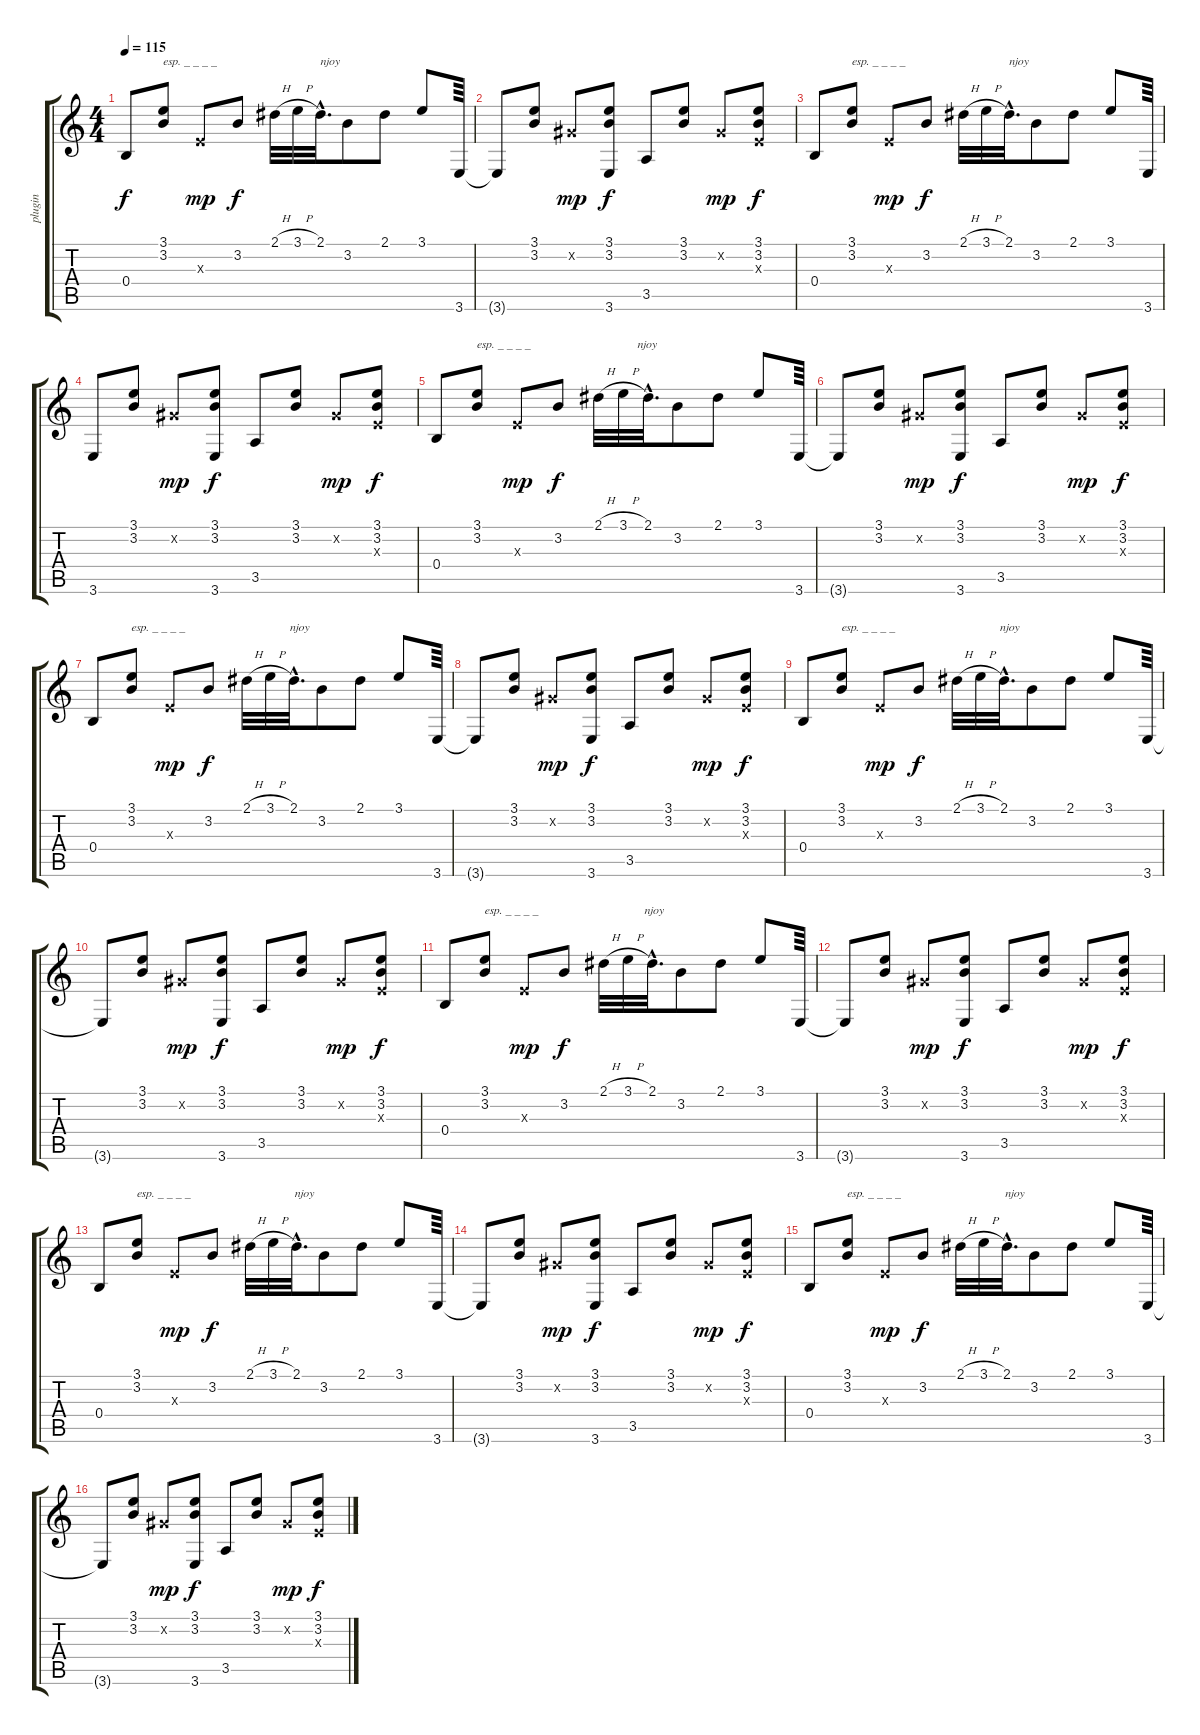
\track ("plugin" "plugin") {instrument acousticguitarsteel}
\staff {score tabs}
\tuning (Db4 Ab3 E3 B2 Gb2 Db2) {hide}
\ts (4 4)
\tempo 115
\clef g2
\ks c
0.4.8{dy f} (3.1 3.2).8{txt "esp. _ _ _ _"} 0.3{x}.8{txt "                                        njoy" dy mp} 3.2.8{dy f} 2.1{h}.32 3.1{h}.32 2.1{hac}.32{d} 3.2.8 2.1.8 3.1.8 3.6.64 |
3.6{t}.8{volume 8} (3.1 3.2).8 0.2{x}.8{dy mp} (3.1 3.2 3.6).8{dy f} 3.5.8 (3.1 3.2).8 0.2{x}.8{dy mp} (3.1 3.2 0.3{x}).8{dy f} |
0.4.8 (3.1 3.2).8{txt "esp. _ _ _ _"} 0.3{x}.8{txt "                                        njoy" dy mp} 3.2.8{dy f} 2.1{h}.32 3.1{h}.32 2.1{hac}.32{d} 3.2.8 2.1.8 3.1.8 3.6.64 |
3.6.8{volume 8} (3.1 3.2).8 0.2{x}.8{dy mp} (3.1 3.2 3.6).8{dy f} 3.5.8 (3.1 3.2).8 0.2{x}.8{dy mp} (3.1 3.2 0.3{x}).8{dy f} |
0.4.8 (3.1 3.2).8{txt "esp. _ _ _ _"} 0.3{x}.8{txt "                                        njoy" dy mp} 3.2.8{dy f} 2.1{h}.32 3.1{h}.32 2.1{hac}.32{d} 3.2.8 2.1.8 3.1.8 3.6.64 |
3.6{t}.8{volume 8} (3.1 3.2).8 0.2{x}.8{dy mp} (3.1 3.2 3.6).8{dy f} 3.5.8 (3.1 3.2).8 0.2{x}.8{dy mp} (3.1 3.2 0.3{x}).8{dy f} |
0.4.8 (3.1 3.2).8{txt "esp. _ _ _ _"} 0.3{x}.8{txt "                                        njoy" dy mp} 3.2.8{dy f} 2.1{h}.32 3.1{h}.32 2.1{hac}.32{d} 3.2.8 2.1.8 3.1.8 3.6.64 |
3.6{t}.8{volume 8} (3.1 3.2).8 0.2{x}.8{dy mp} (3.1 3.2 3.6).8{dy f} 3.5.8 (3.1 3.2).8 0.2{x}.8{dy mp} (3.1 3.2 0.3{x}).8{dy f} |
0.4.8 (3.1 3.2).8{txt "esp. _ _ _ _"} 0.3{x}.8{txt "                                        njoy" dy mp} 3.2.8{dy f} 2.1{h}.32 3.1{h}.32 2.1{hac}.32{d} 3.2.8 2.1.8 3.1.8 3.6.64 |
3.6{t}.8{volume 8} (3.1 3.2).8 0.2{x}.8{dy mp} (3.1 3.2 3.6).8{dy f} 3.5.8 (3.1 3.2).8 0.2{x}.8{dy mp} (3.1 3.2 0.3{x}).8{dy f} |
0.4.8 (3.1 3.2).8{txt "esp. _ _ _ _"} 0.3{x}.8{txt "                                        njoy" dy mp} 3.2.8{dy f} 2.1{h}.32 3.1{h}.32 2.1{hac}.32{d} 3.2.8 2.1.8 3.1.8 3.6.64 |
3.6{t}.8{volume 8} (3.1 3.2).8 0.2{x}.8{dy mp} (3.1 3.2 3.6).8{dy f} 3.5.8 (3.1 3.2).8 0.2{x}.8{dy mp} (3.1 3.2 0.3{x}).8{dy f} |
0.4.8 (3.1 3.2).8{txt "esp. _ _ _ _"} 0.3{x}.8{txt "                                        njoy" dy mp} 3.2.8{dy f} 2.1{h}.32 3.1{h}.32 2.1{hac}.32{d} 3.2.8 2.1.8 3.1.8 3.6.64 |
3.6{t}.8{volume 8} (3.1 3.2).8 0.2{x}.8{dy mp} (3.1 3.2 3.6).8{dy f} 3.5.8 (3.1 3.2).8 0.2{x}.8{dy mp} (3.1 3.2 0.3{x}).8{dy f} |
0.4.8 (3.1 3.2).8{txt "esp. _ _ _ _"} 0.3{x}.8{txt "                                        njoy" dy mp} 3.2.8{dy f} 2.1{h}.32 3.1{h}.32 2.1{hac}.32{d} 3.2.8 2.1.8 3.1.8 3.6.64 |
3.6{t}.8{volume 8} (3.1 3.2).8 0.2{x}.8{dy mp} (3.1 3.2 3.6).8{dy f} 3.5.8 (3.1 3.2).8 0.2{x}.8{dy mp} (3.1 3.2 0.3{x}).8{dy f}
